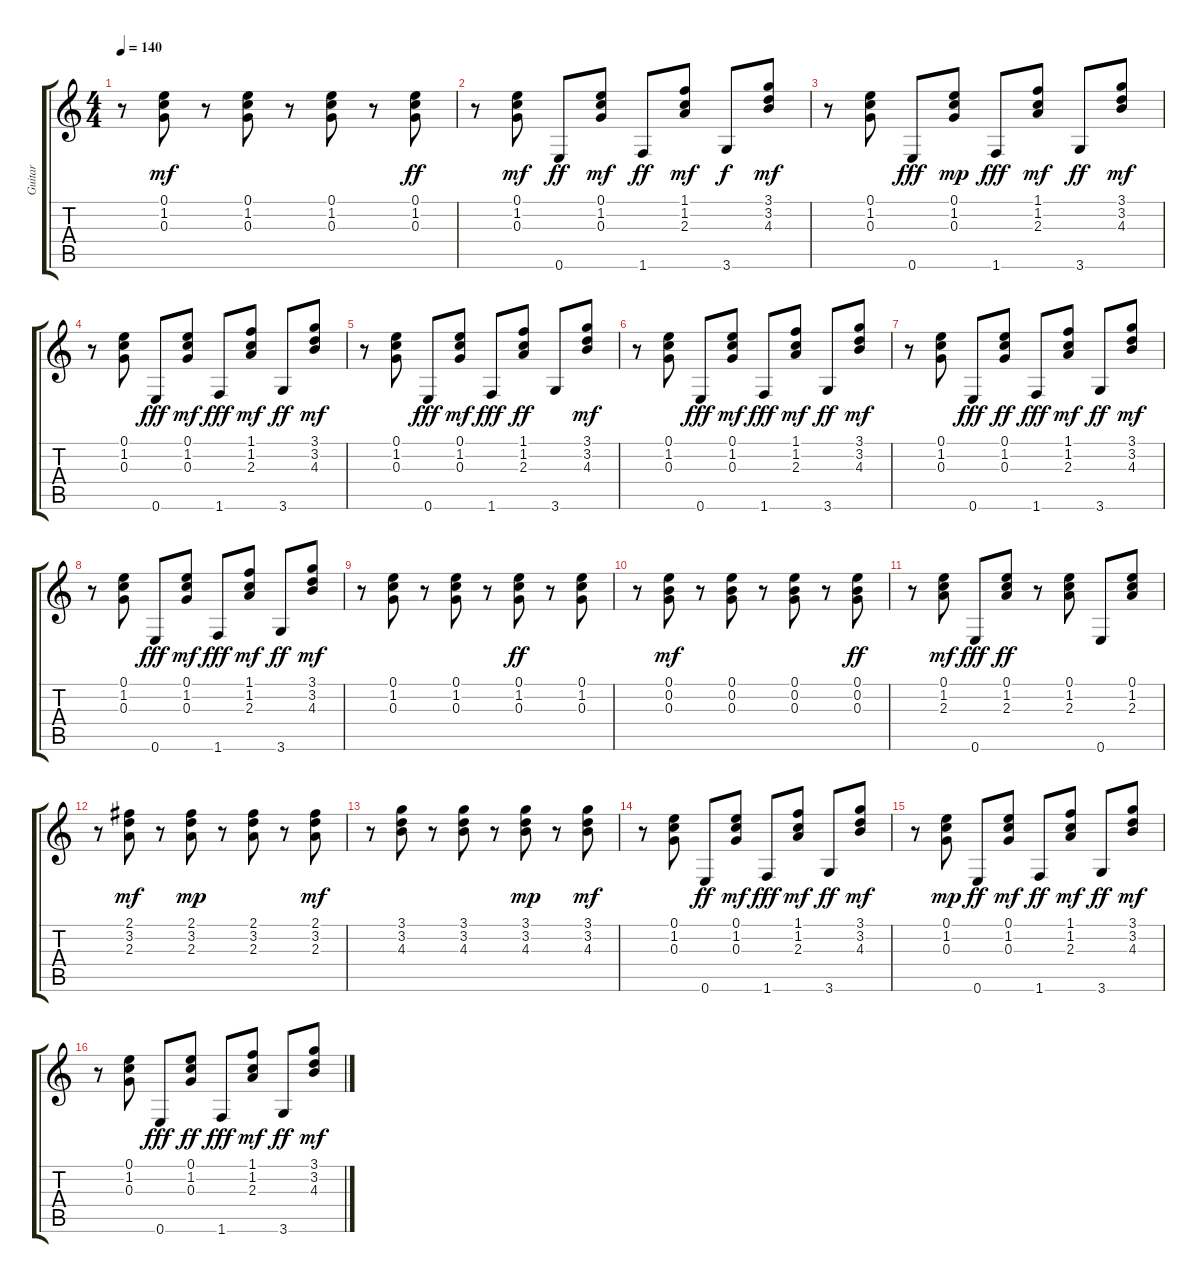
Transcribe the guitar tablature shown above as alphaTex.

\track ("Guitar" "Guitar") {instrument acousticguitarsteel}
\staff {score tabs}
\tuning (E4 B3 G3 D3 A2 E2) {hide}
\ts (4 4)
\tempo 140
\clef g2
\ks c
r.8{dy mf} (0.1 1.2 0.3).8 r.8 (0.1 1.2 0.3).8 r.8 (0.1 1.2 0.3).8 r.8 (0.1 1.2 0.3).8{dy ff} |
r.8 (0.1 1.2 0.3).8{dy mf} 0.6.8{dy ff} (0.1 1.2 0.3).8{dy mf} 1.6.8{dy ff} (1.1 1.2 2.3).8{dy mf} 3.6.8{dy f} (3.1 3.2 4.3).8{dy mf} |
r.8 (0.1 1.2 0.3).8 0.6.8{dy fff} (0.1 1.2 0.3).8{dy mp} 1.6.8{dy fff} (1.1 1.2 2.3).8{dy mf} 3.6.8{dy ff} (3.1 3.2 4.3).8{dy mf} |
r.8 (0.1 1.2 0.3).8 0.6.8{dy fff} (0.1 1.2 0.3).8{dy mf} 1.6.8{dy fff} (1.1 1.2 2.3).8{dy mf} 3.6.8{dy ff} (3.1 3.2 4.3).8{dy mf} |
r.8 (0.1 1.2 0.3).8 0.6.8{dy fff} (0.1 1.2 0.3).8{dy mf} 1.6.8{dy fff} (1.1 1.2 2.3).8{dy ff} 3.6.8 (3.1 3.2 4.3).8{dy mf} |
r.8 (0.1 1.2 0.3).8 0.6.8{dy fff} (0.1 1.2 0.3).8{dy mf} 1.6.8{dy fff} (1.1 1.2 2.3).8{dy mf} 3.6.8{dy ff} (3.1 3.2 4.3).8{dy mf} |
r.8 (0.1 1.2 0.3).8 0.6.8{dy fff} (0.1 1.2 0.3).8{dy ff} 1.6.8{dy fff} (1.1 1.2 2.3).8{dy mf} 3.6.8{dy ff} (3.1 3.2 4.3).8{dy mf} |
r.8 (0.1 1.2 0.3).8 0.6.8{dy fff} (0.1 1.2 0.3).8{dy mf} 1.6.8{dy fff} (1.1 1.2 2.3).8{dy mf} 3.6.8{dy ff} (3.1 3.2 4.3).8{dy mf} |
r.8 (0.1 1.2 0.3).8 r.8 (0.1 1.2 0.3).8 r.8 (0.1 1.2 0.3).8{dy ff} r.8 (0.1 1.2 0.3).8 |
r.8 (0.1 0.2 0.3).8{dy mf} r.8 (0.1 0.2 0.3).8 r.8 (0.1 0.2 0.3).8 r.8 (0.1 0.2 0.3).8{dy ff} |
r.8 (0.1 1.2 2.3).8{dy mf} 0.6.8{dy fff} (0.1 1.2 2.3).8{dy ff} r.8 (0.1 1.2 2.3).8 0.6.8 (0.1 1.2 2.3).8 |
r.8 (2.1 3.2 2.3).8{dy mf} r.8 (2.1 3.2 2.3).8{dy mp} r.8 (2.1 3.2 2.3).8 r.8 (2.1 3.2 2.3).8{dy mf} |
r.8 (3.1 3.2 4.3).8 r.8 (3.1 3.2 4.3).8 r.8 (3.1 3.2 4.3).8{dy mp} r.8 (3.1 3.2 4.3).8{dy mf} |
r.8 (0.1 1.2 0.3).8 0.6.8{dy ff} (0.1 1.2 0.3).8{dy mf} 1.6.8{dy fff} (1.1 1.2 2.3).8{dy mf} 3.6.8{dy ff} (3.1 3.2 4.3).8{dy mf} |
r.8 (0.1 1.2 0.3).8{dy mp} 0.6.8{dy ff} (0.1 1.2 0.3).8{dy mf} 1.6.8{dy ff} (1.1 1.2 2.3).8{dy mf} 3.6.8{dy ff} (3.1 3.2 4.3).8{dy mf} |
r.8 (0.1 1.2 0.3).8 0.6.8{dy fff} (0.1 1.2 0.3).8{dy ff} 1.6.8{dy fff} (1.1 1.2 2.3).8{dy mf} 3.6.8{dy ff} (3.1 3.2 4.3).8{dy mf}
